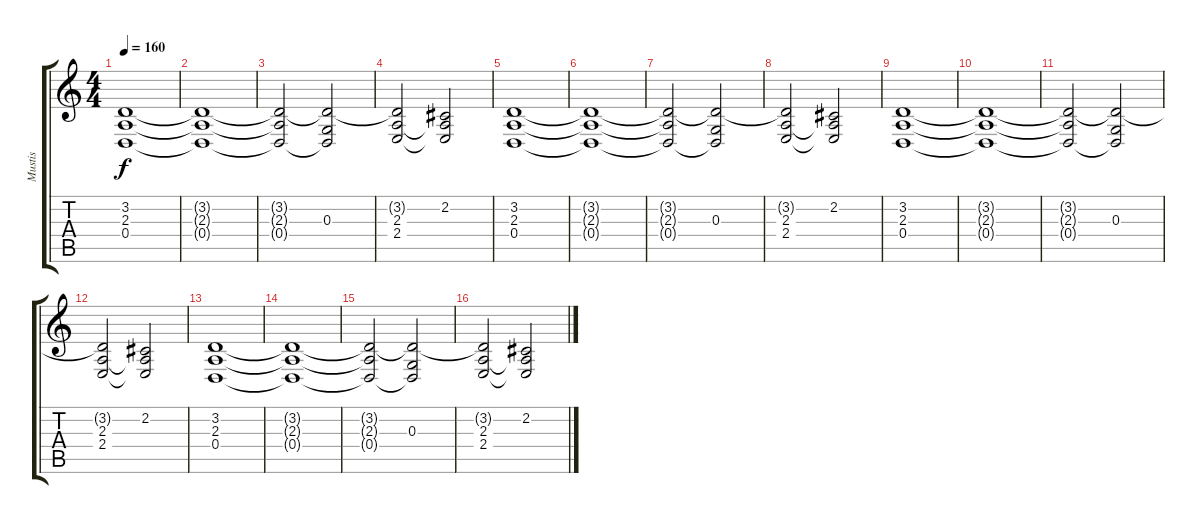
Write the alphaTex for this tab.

\track ("Mustis" "Mustis") {instrument churchorgan}
\staff {score tabs}
\tuning (E4 B3 G3 D3 A2 E2) {hide}
\ts (4 4)
\tempo 160
\clef g2
\ks c
(3.2 2.3 0.4).1{dy f} |
(3.2{t} 2.3{t} 0.4{t}).1 |
(3.2{t} 2.3{t} 0.4{t}).2 (3.2{t} 0.3 0.4{t}).2 |
(3.2{t} 2.3 2.4).2 (2.2 2.3{t} 2.4{t}).2 |
(3.2 2.3 0.4).1 |
(3.2{t} 2.3{t} 0.4{t}).1 |
(3.2{t} 2.3{t} 0.4{t}).2 (3.2{t} 0.3 0.4{t}).2 |
(3.2{t} 2.3 2.4).2 (2.2 2.3{t} 2.4{t}).2 |
(3.2 2.3 0.4).1 |
(3.2{t} 2.3{t} 0.4{t}).1 |
(3.2{t} 2.3{t} 0.4{t}).2 (3.2{t} 0.3 0.4{t}).2 |
(3.2{t} 2.3 2.4).2 (2.2 2.3{t} 2.4{t}).2 |
(3.2 2.3 0.4).1 |
(3.2{t} 2.3{t} 0.4{t}).1 |
(3.2{t} 2.3{t} 0.4{t}).2 (3.2{t} 0.3 0.4{t}).2 |
(3.2{t} 2.3 2.4).2 (2.2 2.3{t} 2.4{t}).2
